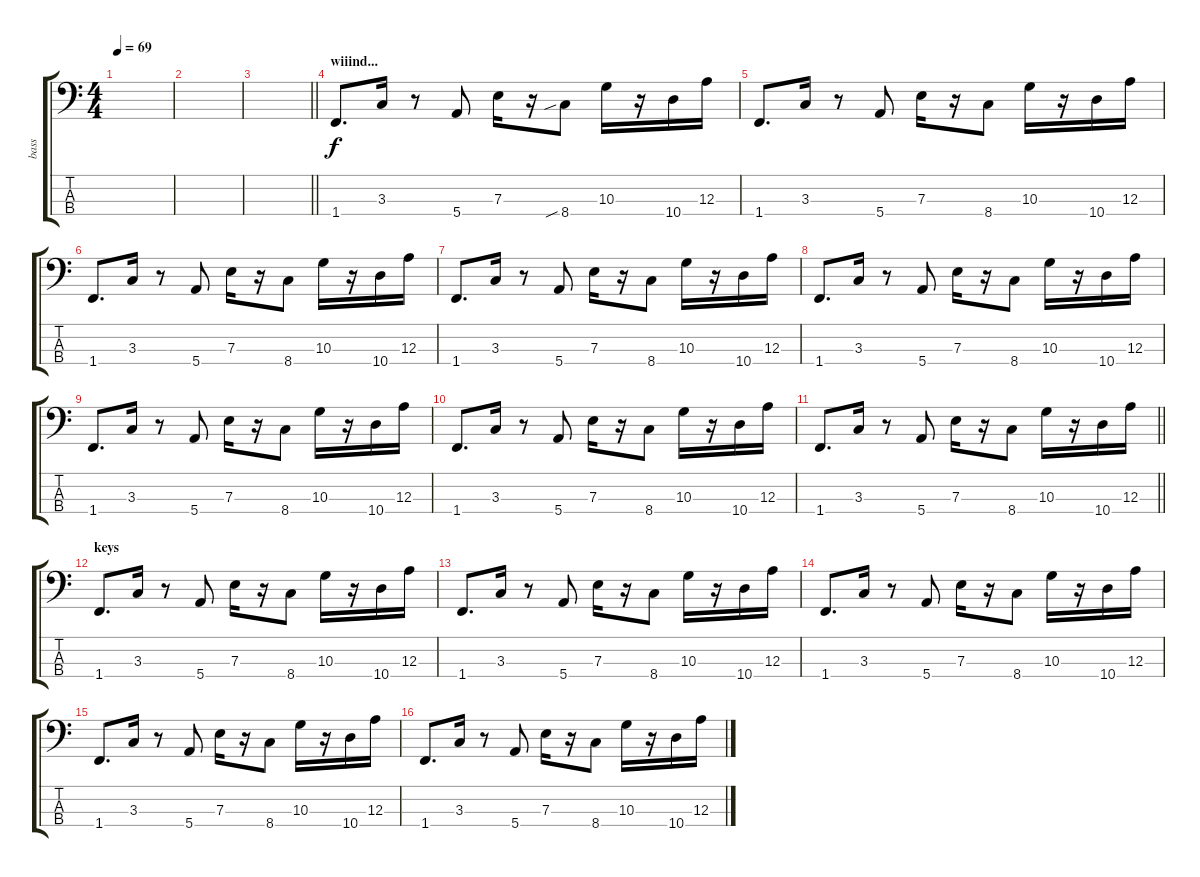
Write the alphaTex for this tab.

\track ("bass" "bass") {instrument slapbass1}
\staff {score tabs}
\tuning (G2 D2 A1 E1) {hide}
\ts (4 4)
\tempo 69
\clef f4
\ks c
|
|
\barLineRight lightlight
|
\section ("" "wiiind...")
1.4.8{d} 3.3.16 r.8 5.4.8 7.3.16 r.16 8.4{sib}.8 10.3.16 r.16 10.4.16 12.3.16 |
1.4.8{d} 3.3.16 r.8 5.4.8 7.3.16 r.16 8.4.8 10.3.16 r.16 10.4.16 12.3.16 |
1.4.8{d} 3.3.16 r.8 5.4.8 7.3.16 r.16 8.4.8 10.3.16 r.16 10.4.16 12.3.16 |
1.4.8{d} 3.3.16 r.8 5.4.8 7.3.16 r.16 8.4.8 10.3.16 r.16 10.4.16 12.3.16 |
1.4.8{d} 3.3.16 r.8 5.4.8 7.3.16 r.16 8.4.8 10.3.16 r.16 10.4.16 12.3.16 |
1.4.8{d} 3.3.16 r.8 5.4.8 7.3.16 r.16 8.4.8 10.3.16 r.16 10.4.16 12.3.16 |
1.4.8{d} 3.3.16 r.8 5.4.8 7.3.16 r.16 8.4.8 10.3.16 r.16 10.4.16 12.3.16 |
\barLineRight lightlight
1.4.8{d} 3.3.16 r.8 5.4.8 7.3.16 r.16 8.4.8 10.3.16 r.16 10.4.16 12.3.16 |
\section ("" "keys")
1.4.8{d} 3.3.16 r.8 5.4.8 7.3.16 r.16 8.4.8 10.3.16 r.16 10.4.16 12.3.16 |
1.4.8{d} 3.3.16 r.8 5.4.8 7.3.16 r.16 8.4.8 10.3.16 r.16 10.4.16 12.3.16 |
1.4.8{d} 3.3.16 r.8 5.4.8 7.3.16 r.16 8.4.8 10.3.16 r.16 10.4.16 12.3.16 |
1.4.8{d} 3.3.16 r.8 5.4.8 7.3.16 r.16 8.4.8 10.3.16 r.16 10.4.16 12.3.16 |
1.4.8{d} 3.3.16 r.8 5.4.8 7.3.16 r.16 8.4.8 10.3.16 r.16 10.4.16 12.3.16
